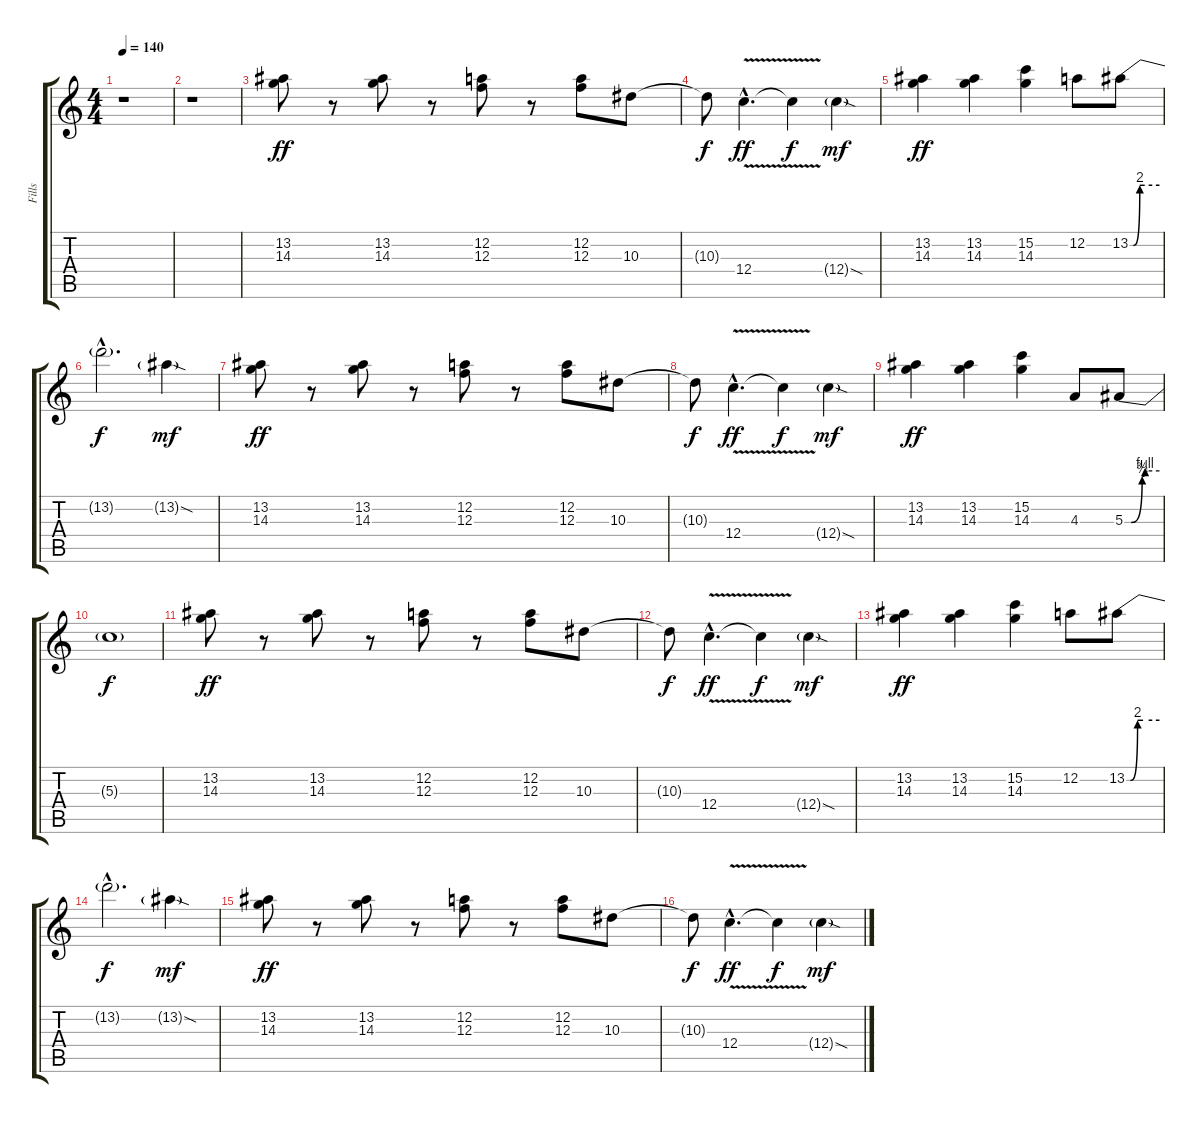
\track ("Fills" "Fills") {instrument distortionguitar}
\staff {score tabs}
\tuning (D4 A3 F3 C3 G2 C2) {hide}
\ts (4 4)
\tempo 140
\clef g2
\ks c
r.1{dy f} |
r.1 |
(13.2 14.3).8{dy ff instrument distortionguitar} r.8 (13.2 14.3).8 r.8 (12.2 12.3).8 r.8 (12.2 12.3).8 10.3.8 |
10.3{t}.8{dy f} 12.4{v hac}.4{d dy ff} 12.4{t}.4{dy f} 12.4{sod g}.4{dy mf} |
(13.2 14.3).4{dy ff} (13.2 14.3).4 (15.2 14.3).4 12.2.8 13.2{be (custom 0 0 7 0 20 8 30 8 60 8)}.8 |
13.2{hac t}.2{d dy f} 13.2{sod g}.4{dy mf} |
(13.2 14.3).8{dy ff} r.8 (13.2 14.3).8 r.8 (12.2 12.3).8 r.8 (12.2 12.3).8 10.3.8 |
10.3{t}.8{dy f} 12.4{v hac}.4{d dy ff} 12.4{t}.4{dy f} 12.4{sod g}.4{dy mf} |
(13.2 14.3).4{dy ff} (13.2 14.3).4 (15.2 14.3).4 4.3.8 5.3{be (custom 0 0 11 0 30 3 35 4 60 4)}.8 |
5.3{t}.1{dy f} |
(13.2 14.3).8{dy ff volume 8} r.8 (13.2 14.3).8 r.8 (12.2 12.3).8 r.8 (12.2 12.3).8 10.3.8 |
10.3{t}.8{dy f} 12.4{v hac}.4{d dy ff} 12.4{t}.4{dy f} 12.4{sod g}.4{dy mf} |
(13.2 14.3).4{dy ff} (13.2 14.3).4 (15.2 14.3).4 12.2.8 13.2{be (custom 0 0 7 0 20 8 30 8 60 8)}.8 |
13.2{hac t}.2{d dy f} 13.2{sod g}.4{dy mf} |
(13.2 14.3).8{dy ff volume 0} r.8 (13.2 14.3).8 r.8 (12.2 12.3).8 r.8 (12.2 12.3).8 10.3.8 |
10.3{t}.8{dy f} 12.4{v hac}.4{d dy ff} 12.4{t}.4{dy f} 12.4{sod g}.4{dy mf}
